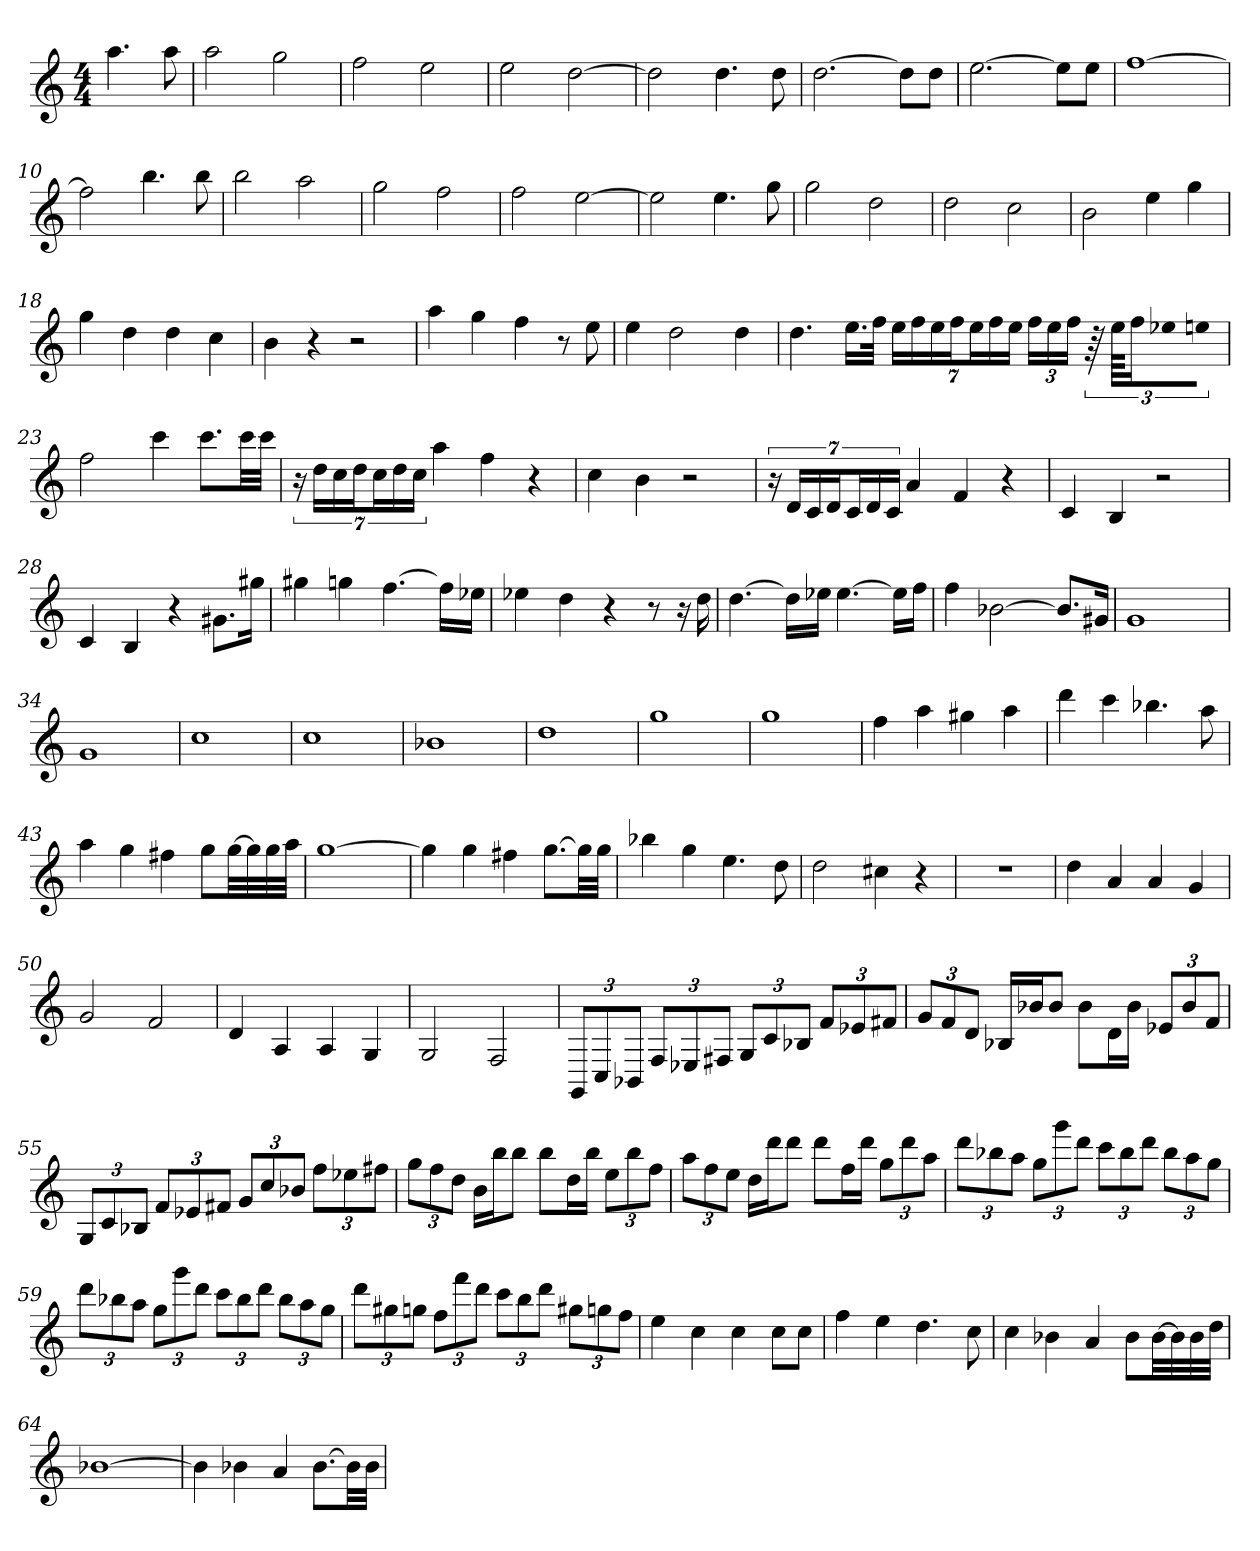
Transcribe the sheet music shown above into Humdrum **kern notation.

**kern
*part1
*staff1
*clefG2
*k[]
*a:
*M4/4
=
4.aa
8aa
=3
2aa
2gg
=4
2ff
2ee
=5
2ee
[2dd
=6
2dd]
4.dd
8dd
=7
[2.dd
8dd\L]
8dd\J
=8
[2.ee
8ee\L]
8ee\J
=9
[1ff
=10
2ff]
4.bb
8bb
=11
2bb
2aa
=12
2gg
2ff
=13
2ff
[2ee
=14
2ee]
4.ee
8gg
=15
2gg
2dd
=16
2dd
2cc
=17
2b
4ee
4gg
=18
4gg
4dd
4dd
4cc
=19
4b
4r
2r
=20
4aa
4gg
4ff
8r
8ee
=21
4ee
2dd
4dd
=22
4.dd
16.ee\LL
32ff\JJk
28ee\LL
28ff\
28ee\
28ff\J
28ee\L
28ff\
28ee\JJ
24ff\LL
24ee\
24ff\JJ
96r
96ee\KKLL
24ff\
32ee-X\L
32een\JJJ
=23
2ff
4ccc
8.ccc\L
32ccc\LL
32ccc\JJJ
=24
28r
28dd\LL
28cc\
28dd\J
28cc\L
28dd\
28cc\JJ
4aa
4ff
4r
=25
4cc
4b
2r
=26
28r
28d/LL
28c/
28d/J
28c/L
28d/
28c/JJ
4a
4f
4r
=27
4c
4B
2r
=28
4c
4B
4r
8.g#X\L
16gg#X\Jk
=29
4gg#X
4ggn
[4.ff
16ff\LL]
16ee-X\JJ
=30
4ee-X
4dd
4r
8r
16r
16dd
=31
[4.dd
16dd\LL]
16ee-X\JJ
[4.ee-
16ee-\LL]
16ff\JJ
=32
4ff
[2b-X
8.b-/L]
16g#X/Jk
=33
1g
=34
1g
=35
1cc
=36
1cc
=37
1b-X
=38
1dd
=39
1gg
=40
1gg
=41
4ff
4aa
4gg#X
4aa
=42
4ddd
4ccc
4.bb-X
8aa
=43
4aa
4gg
4ff#X
8gg\L
[32gg\LL
32gg\]
32gg\
32aa\JJJ
=44
[1gg
=45
4gg]
4gg
4ff#X
[8.gg\L
32gg\LL]
32gg\JJJ
=46
4bb-X
4gg
4.ee
8dd
=47
2dd
4cc#X
4r
=48
1r
=49
4dd
4a
4a
4g
=50
2g
2f
=51
4d
4A
4A
4G
=52
2G
2F
=53
12GG/L
12C/
12BB-X/J
12F/L
12E-X/
12F#X/J
12G/L
12c/
12B-X/J
12f/L
12e-X/
12f#X/J
=54
12g/L
12f/
12d/J
16B-X/LL
16b-X/J
8b-/J
8b-\L
16d\L
16b-\JJ
12e-X/L
12b-/
12f/J
=55
12G/L
12c/
12B-X/J
12f/L
12e-X/
12f#X/J
12g/L
12cc/
12b-X/J
12ff\L
12ee-X\
12ff#X\J
=56
12gg\L
12ff\
12dd\J
16b\LL
16bb\J
8bb\J
8bb\L
16dd\L
16bb\JJ
12ee\L
12bb\
12ff\J
=57
12aa\L
12ff\
12ee\J
16dd\LL
16ddd\J
8ddd\J
8ddd\L
16ff\L
16ddd\JJ
12gg\L
12ddd\
12aa\J
=58
12ddd\L
12bb-X\
12aa\J
12gg\L
12ggg\
12ddd\J
12ccc\L
12bb-\
12ddd\J
12bb-\L
12aa\
12gg\J
=59
12ddd\L
12bb-X\
12aa\J
12gg\L
12ggg\
12ddd\J
12ccc\L
12bb-\
12ddd\J
12bb-\L
12aa\
12gg\J
=60
12ddd\L
12gg#X\
12ggn\J
12ff\L
12fff\
12ddd\J
12ccc\L
12bb\
12ddd\J
12gg#X\L
12ggn\
12ff\J
=61
4ee
4cc
4cc
8cc\L
8cc\J
=62
4ff
4ee
4.dd
8cc
=63
4cc
4b-X
4a
8b-\L
[32b-\LL
32b-\]
32b-\
32dd\JJJ
=64
[1b-X
=65
4b-]
4b-X
4a
[8.b-\L
32b-\LL]
32b-\JJJ
=
*-
